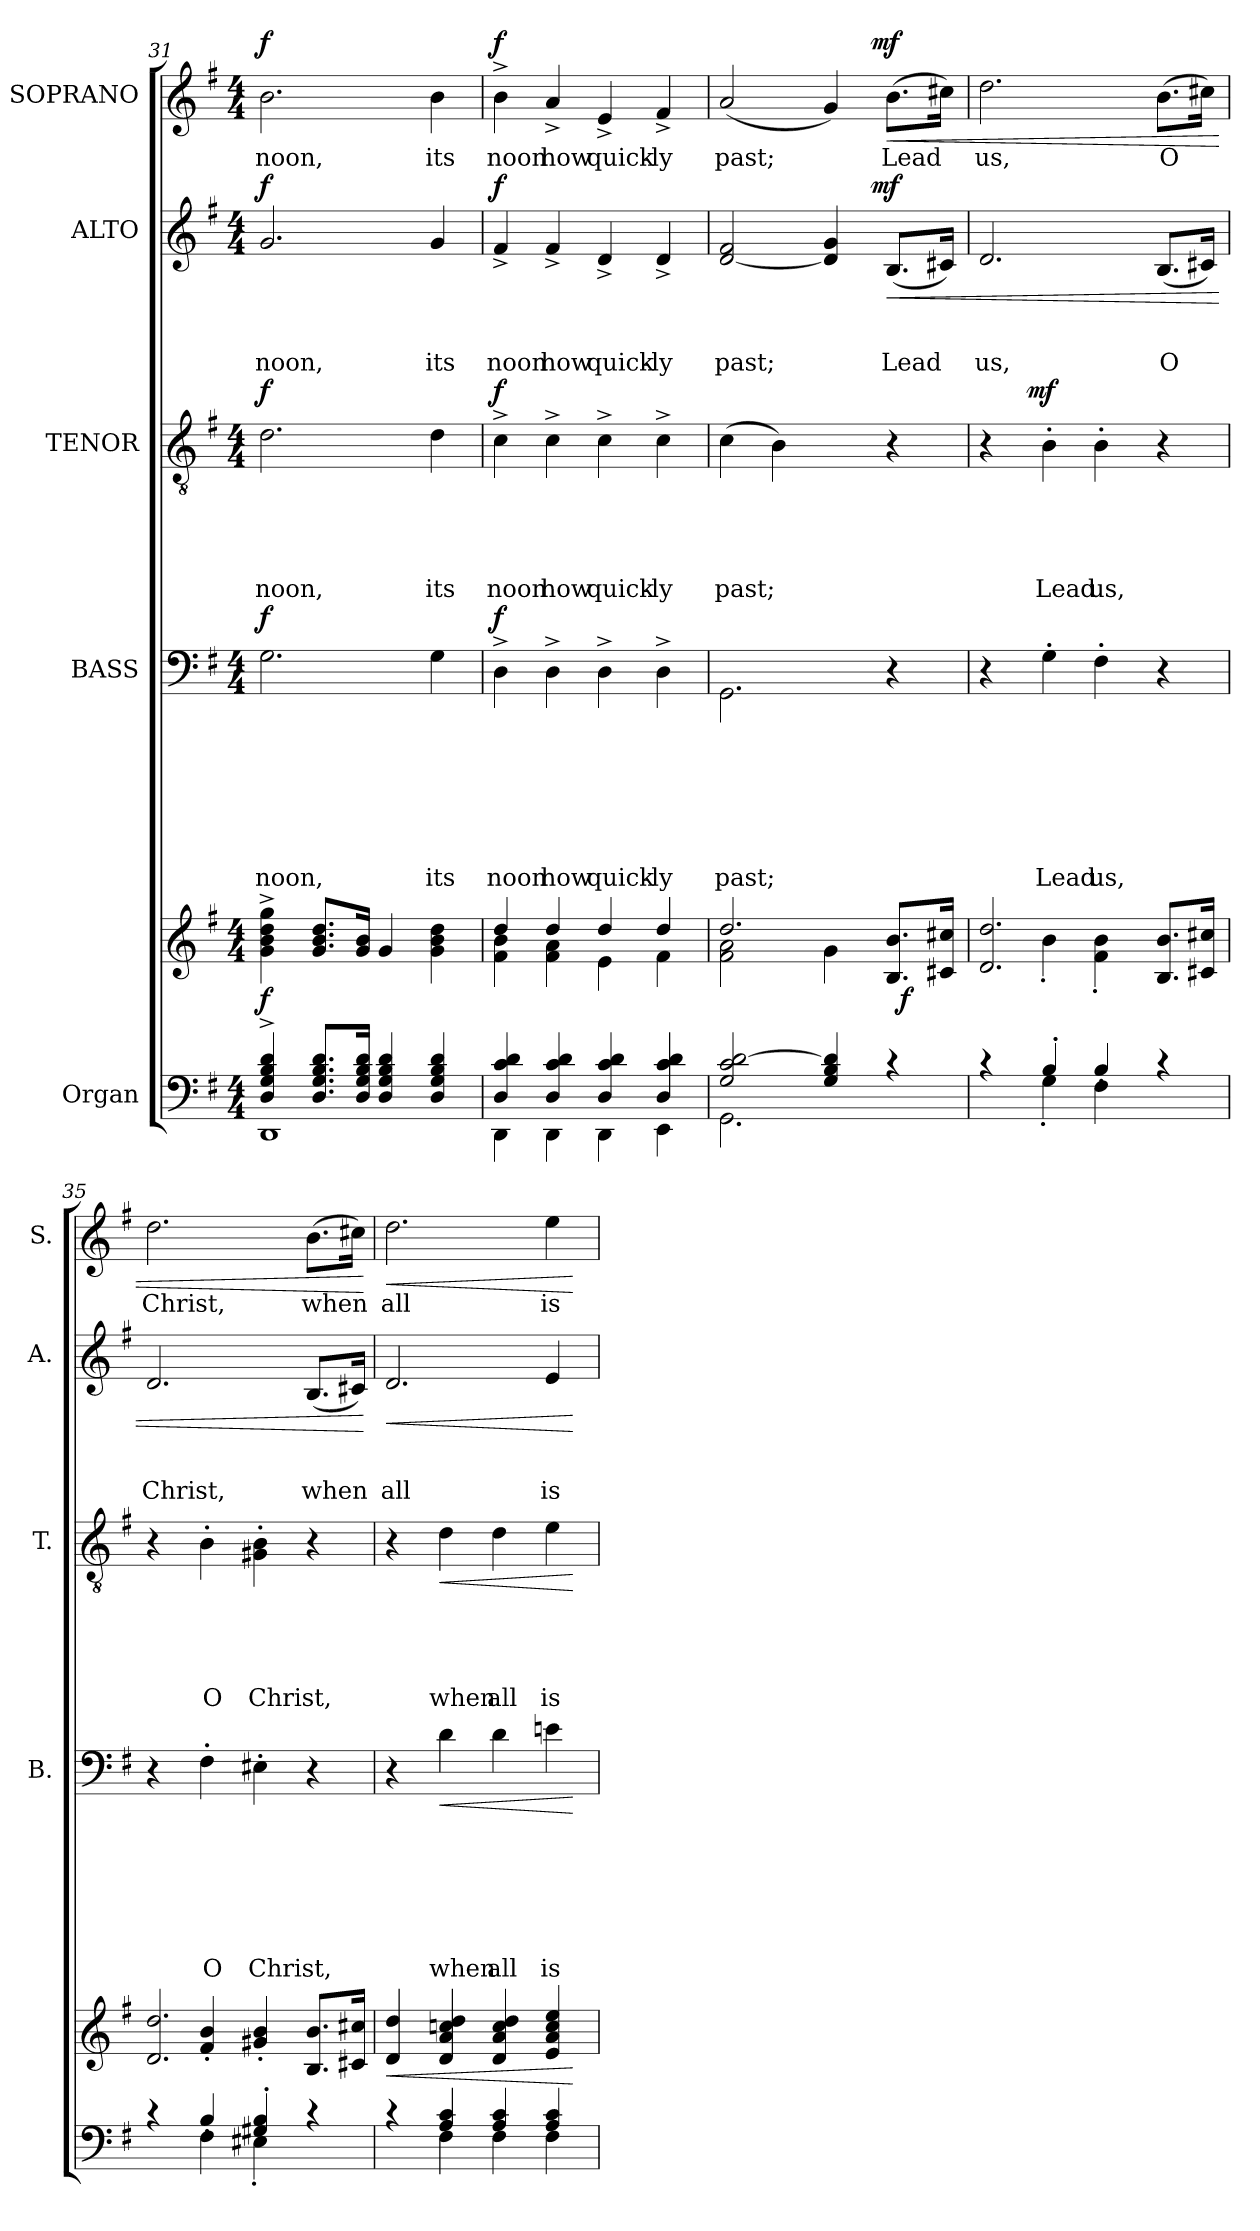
**kern	**kern	**dynam	**kern	**text	**text	**text	**text	**text	**text	**text	**dynam	**kern	**text	**text	**text	**text	**text	**dynam	**kern	**text	**text	**text	**dynam	**kern	**text	**dynam
*part5	*part5	*part5	*part4	*part4	*part4	*part4	*part4	*part4	*part4	*part4	*part4	*part3	*part3	*part3	*part3	*part3	*part3	*part3	*part2	*part2	*part2	*part2	*part2	*part1	*part1	*part1
*staff6	*staff5	*staff5/6	*staff4	*staff4	*staff4	*staff4	*staff4	*staff4	*staff4	*staff4	*staff4	*staff3	*staff3	*staff3	*staff3	*staff3	*staff3	*staff3	*staff2	*staff2	*staff2	*staff2	*staff2	*staff1	*staff1	*staff1
*I"Organ	*	*	*I"BASS	*	*	*	*	*	*	*	*	*I"TENOR	*	*	*	*	*	*	*I"ALTO	*	*	*	*	*I"SOPRANO	*	*
*	*	*	*I'B.	*	*	*	*	*	*	*	*	*I'T.	*	*	*	*	*	*	*I'A.	*	*	*	*	*I'S.	*	*
*clefF4	*clefG2	*	*clefF4	*	*	*	*	*	*	*	*	*clefGv2	*	*	*	*	*	*	*clefG2	*	*	*	*	*clefG2	*	*
*k[f#]	*k[f#]	*	*k[f#]	*	*	*	*	*	*	*	*	*k[f#]	*	*	*	*	*	*	*k[f#]	*	*	*	*	*k[f#]	*	*
*G:	*G:	*	*G:	*	*	*	*	*	*	*	*	*G:	*	*	*	*	*	*	*G:	*	*	*	*	*G:	*	*
*M4/4	*M4/4	*	*M4/4	*	*	*	*	*	*	*	*	*M4/4	*	*	*	*	*	*	*M4/4	*	*	*	*	*M4/4	*	*
=31	=31	=31	=31	=31	=31	=31	=31	=31	=31	=31	=31	=31	=31	=31	=31	=31	=31	=31	=31	=31	=31	=31	=31	=31	=31	=31
*^	*	*	*	*	*	*	*	*	*	*	*	*	*	*	*	*	*	*	*	*	*	*	*	*	*	*
!	!	!	!LO:DY:a=2	!	!	!	!	!	!	!	!LO:LY:b	!LO:DY:a	!	!	!	!	!	!LO:LY:b	!LO:DY:a	!	!	!	!LO:LY:b	!LO:DY:a	!	!LO:LY:b	!LO:DY:a
4D/^> 4G/^> 4B/^> 4d/^>	1DD	4g\^> 4b\^> 4dd\^> 4gg\^>	f	2.G\	.	.	.	.	.	.	noon,	f	2.d\	.	.	.	.	noon,	f	2.g/	.	.	noon,	f	2.b\	noon,	f
8.D/ 8.G/ 8.B/ 8.d/L	.	8.g/ 8.b/ 8.dd/L	.	.	.	.	.	.	.	.	.	.	.	.	.	.	.	.	.	.	.	.	.	.	.	.	.
16D/ 16G/ 16B/ 16d/Jk	.	16g/ 16b/Jk	.	.	.	.	.	.	.	.	.	.	.	.	.	.	.	.	.	.	.	.	.	.	.	.	.
4D/ 4G/ 4B/ 4d/	.	4g/	.	.	.	.	.	.	.	.	.	.	.	.	.	.	.	.	.	.	.	.	.	.	.	.	.
!	!	!	!	!	!	!	!	!	!	!	!LO:LY:b	!	!	!	!	!	!	!LO:LY:b	!	!	!	!	!LO:LY:b	!	!	!LO:LY:b	!
4D/ 4G/ 4B/ 4d/	.	4g\ 4b\ 4dd\	.	4G\	.	.	.	.	.	.	its	.	4d\	.	.	.	.	its	.	4g/	.	.	its	.	4b\	its	.
!!LO:LB:g=z
=32	=32	=32	=32	=32	=32	=32	=32	=32	=32	=32	=32	=32	=32	=32	=32	=32	=32	=32	=32	=32	=32	=32	=32	=32	=32	=32	=32
*	*	*^	*	*	*	*	*	*	*	*	*	*	*	*	*	*	*	*	*	*	*	*	*	*	*	*	*
!	!	!	!	!	!	!	!	!	!	!	!	!LO:LY:b	!LO:DY:a	!	!	!	!	!	!LO:LY:b	!LO:DY:a	!	!	!	!LO:LY:b	!LO:DY:a	!	!LO:LY:b	!LO:DY:a
4D/ 4c/ 4d/	4DD\	4dd/	4f#\ 4b\	.	4D^>\	.	.	.	.	.	.	noon	f	4c^>\	.	.	.	.	noon	f	4f#^</	.	.	noon	f	4b^>\	noon	f
!	!	!	!	!	!	!	!	!	!	!	!	!LO:LY:b	!	!	!	!	!	!	!LO:LY:b	!	!	!	!	!LO:LY:b	!	!	!LO:LY:b	!
4D/ 4c/ 4d/	4DD\	4dd/	4f#\ 4a\	.	4D^>\	.	.	.	.	.	.	how	.	4c^>\	.	.	.	.	how	.	4f#^</	.	.	how	.	4a^</	how	.
!	!	!	!	!	!	!	!	!	!	!	!	!LO:LY:b	!	!	!	!	!	!	!LO:LY:b	!	!	!	!	!LO:LY:b	!	!	!LO:LY:b	!
4D/ 4c/ 4d/	4DD\	4dd/	4e\	.	4D^>\	.	.	.	.	.	.	quick-	.	4c^>\	.	.	.	.	quick-	.	4d^</	.	.	quick-	.	4e^</	quick-	.
!	!	!	!	!	!	!	!	!	!	!	!	!LO:LY:b	!	!	!	!	!	!	!LO:LY:b	!	!	!	!	!LO:LY:b	!	!	!LO:LY:b	!
4D/ 4c/ 4d/	4EE\	4dd/	4f#\	.	4D^>\	.	.	.	.	.	.	-ly	.	4c^>\	.	.	.	.	-ly	.	4d^</	.	.	-ly	.	4f#^</	-ly	.
=33	=33	=33	=33	=33	=33	=33	=33	=33	=33	=33	=33	=33	=33	=33	=33	=33	=33	=33	=33	=33	=33	=33	=33	=33	=33	=33	=33	=33
!	!	!	!	!	!	!	!	!	!	!	!	!LO:LY:b	!	!	!	!	!	!	!LO:LY:b	!	!	!	!	!LO:LY:b	!	!	!LO:LY:b	!
*	*	*	*^	*	*	*	*	*	*	*	*	*	*	*	*	*	*	*	*	*	*^	*	*	*	*	*^	*	*
2G/ 2c/ [>2d/	2.GG\	2.dd/	2f#\ 2a\	2ryy	.	2.GG\	.	.	.	.	.	.	past;	.	(<4c\	.	.	.	.	past;	.	[<2d/ 2f#/	2ryy	.	.	past;	.	(<2a/	2ryy	past;	.
.	.	.	.	.	.	.	.	.	.	.	.	.	.	.	4B\)	.	.	.	.	.	.	.	.	.	.	.	.	.	.	.	.
4G/ 4B/ 4d/]	.	.	4g\	4ryy	.	.	.	.	.	.	.	.	.	.	4ryy	.	.	.	.	.	.	4d/] 4g/	8..ryy	.	.	.	.	4g/)	8..ryy	.	.
!	!	!	!	!	!	!	!	!	!	!	!	!	!	!	!	!	!	!	!	!	!	!	!	!	!	!	!LO:DY:a	!	!	!	!LO:DY:a
.	.	.	.	.	.	.	.	.	.	.	.	.	.	.	.	.	.	.	.	.	.	.	4ryy	.	.	.	mf	.	4ryy	.	mf
!	!	!	!	!	!	!	!	!	!	!	!	!	!	!	!	!	!	!	!	!	!	!	!	!	!	!LO:LY:b	!LO:HP:b	!	!	!LO:LY:b	!LO:HP:b
4rc	4ryy	8.B/ 8.b/L	4ryy	32ryy	.	4r	.	.	.	.	.	.	.	.	4r	.	.	.	.	.	.	(<8.B/L	.	.	.	Lead	<	(>8.b\L	.	Lead	<
!	!	!	!	!	!LO:DY:b	!	!	!	!	!	!	!	!	!	!	!	!	!	!	!	!	!	!	!	!	!	!	!	!	!	!
.	.	.	.	8..ryy	f	.	.	.	.	.	.	.	.	.	.	.	.	.	.	.	.	.	.	.	.	.	.	.	.	.	.
.	.	16c#X/ 16cc#X/Jk	.	.	.	.	.	.	.	.	.	.	.	.	.	.	.	.	.	.	.	16c#X/Jk)	.	.	.	.	.	16cc#X\Jk)	.	.	.
.	.	.	.	.	.	.	.	.	.	.	.	.	.	.	.	.	.	.	.	.	.	.	32ryy	.	.	.	.	.	32ryy	.	.
=34	=34	=34	=34	=34	=34	=34	=34	=34	=34	=34	=34	=34	=34	=34	=34	=34	=34	=34	=34	=34	=34	=34	=34	=34	=34	=34	=34	=34	=34	=34	=34
!	!	!	!	!	!	!	!	!	!	!	!	!	!	!	!	!	!	!	!	!	!	!	!	!	!	!LO:LY:b	!	!	!	!LO:LY:b	!
*	*	*	*	*	*	*	*	*	*	*	*	*	*	*	*	*	*	*	*	*	*	*v	*v	*	*	*	*	*	*	*	*
*	*	*	*v	*v	*	*	*	*	*	*	*	*	*	*	*^	*	*	*	*	*	*	*	*	*	*	*	*v	*v	*	*
4rc	4ryy	2.d/ 2.dd/	4ryy	.	4r	.	.	.	.	.	.	.	.	4r	8..ryy	.	.	.	.	.	.	2.d/	.	.	us,	.	2.dd\	us,	.
!	!	!	!	!	!	!	!	!	!	!	!	!	!	!	!	!	!	!	!	!	!LO:DY:a	!	!	!	!	!	!	!	!
.	.	.	.	.	.	.	.	.	.	.	.	.	.	.	2ryy	.	.	.	.	.	mf	.	.	.	.	.	.	.	.
!	!	!	!	!	!	!	!	!	!	!	!	!LO:LY:b	!	!	!	!	!	!	!	!LO:LY:b	!	!	!	!	!	!	!	!	!
4B'>/	4G'<\	.	4b'<\	.	4G'>\	.	.	.	.	.	.	Lead	.	4B'>\	.	.	.	.	.	Lead	.	.	.	.	.	.	.	.	.
!	!	!	!	!	!	!	!	!	!	!	!	!LO:LY:b	!	!	!	!	!	!	!	!LO:LY:b	!	!	!	!	!	!	!	!	!
4F#'<\	4B'>/	.	4f#\'< 4b\'<	.	4F#'>\	.	.	.	.	.	.	us,	.	4B'>\	.	.	.	.	.	us,	.	.	.	.	.	.	.	.	.
.	.	.	.	.	.	.	.	.	.	.	.	.	.	.	4ryy	.	.	.	.	.	.	.	.	.	.	.	.	.	.
!	!	!	!	!	!	!	!	!	!	!	!	!	!	!	!	!	!	!	!	!	!	!	!	!	!LO:LY:b	!	!	!LO:LY:b	!
4rc	4ryy	4ryy	8.B/ 8.b/L	.	4r	.	.	.	.	.	.	.	.	4r	.	.	.	.	.	.	.	(<8.B/L	.	.	O	.	(>8.b\L	O	.
.	.	.	16c#X/ 16cc#X/Jk	.	.	.	.	.	.	.	.	.	.	.	.	.	.	.	.	.	.	16c#X/Jk)	.	.	.	.	16cc#X\Jk)	.	.
.	.	.	.	.	.	.	.	.	.	.	.	.	.	.	32ryy	.	.	.	.	.	.	.	.	.	.	.	.	.	.
=35	=35	=35	=35	=35	=35	=35	=35	=35	=35	=35	=35	=35	=35	=35	=35	=35	=35	=35	=35	=35	=35	=35	=35	=35	=35	=35	=35	=35	=35
!	!	!	!	!	!	!	!	!	!	!	!	!	!	!	!	!	!	!	!	!	!	!	!	!	!LO:LY:b	!	!	!LO:LY:b	!
*	*	*	*	*	*	*	*	*	*	*	*	*	*	*v	*v	*	*	*	*	*	*	*	*	*	*	*	*	*	*
4rc	4ryy	2.d/ 2.dd/	4ryy	.	4r	.	.	.	.	.	.	.	.	4r	.	.	.	.	.	.	2.d/	.	.	Christ,	.	2.dd\	Christ,	.
!	!	!	!	!	!	!	!	!	!	!	!	!LO:LY:b	!	!	!	!	!	!	!LO:LY:b	!	!	!	!	!	!	!	!	!
4F#'<\	4B'>/	.	4f#/'> 4b/'>	.	4F#'>\	.	.	.	.	.	.	O	.	4B'>\	.	.	.	.	O	.	.	.	.	.	.	.	.	.
!	!	!	!	!	!	!	!	!	!	!	!	!LO:LY:b	!	!	!	!	!	!	!LO:LY:b	!	!	!	!	!	!	!	!	!
4G#X/'> 4B/'>	4E#X'<\	.	4g#X/'> 4b/'>	.	4E#X'>\	.	.	.	.	.	.	Christ,	.	4G#X\'< 4B\'<	.	.	.	.	Christ,	.	.	.	.	.	.	.	.	.
!	!	!	!	!	!	!	!	!	!	!	!	!	!	!	!	!	!	!	!	!	!	!	!	!LO:LY:b	!	!	!LO:LY:b	!
4rc	4ryy	4ryy	8.B/ 8.b/L	.	4r	.	.	.	.	.	.	.	.	4r	.	.	.	.	.	.	(<8.B/L	.	.	when	.	(>8.b\L	when	.
.	.	.	16c#X/ 16cc#X/Jk	.	.	.	.	.	.	.	.	.	.	.	.	.	.	.	.	.	16c#X/Jk)	.	.	.	.	16cc#X\Jk)	.	.
*v	*v	*	*	*	*	*	*	*	*	*	*	*	*	*	*	*	*	*	*	*	*	*	*	*	*	*	*	*
*	*v	*v	*	*	*	*	*	*	*	*	*	*	*	*	*	*	*	*	*	*	*	*	*	*	*	*	*
.	.	.	.	.	.	.	.	.	.	.	.	.	.	.	.	.	.	.	.	.	.	.	[	.	.	[
!!LO:PB:g=z
=36	=36	=36	=36	=36	=36	=36	=36	=36	=36	=36	=36	=36	=36	=36	=36	=36	=36	=36	=36	=36	=36	=36	=36	=36	=36	=36
*^	*	*	*	*	*	*	*	*	*	*	*	*	*	*	*	*	*	*	*	*	*	*	*	*	*	*
!	!	!	!LO:HP:b	!	!	!	!	!	!	!	!	!	!	!	!	!	!	!	!	!	!	!	!LO:LY:b	!LO:HP:b	!	!LO:LY:b	!LO:HP:b
4rc	4ryy	4d/ 4dd/	<	4r	.	.	.	.	.	.	.	.	4r	.	.	.	.	.	.	2.d/	.	.	all	<	2.dd\	all	<
!	!	!	!	!	!	!	!	!	!	!	!LO:LY:b	!LO:HP:b	!	!	!	!	!	!LO:LY:b	!LO:HP:b	!	!	!	!	!	!	!	!
4A/ 4c/	4F#\	4d/ 4a/ 4ccn/ 4dd/	.	4d\	.	.	.	.	.	.	when	<	4d\	.	.	.	.	when	<	.	.	.	.	.	.	.	.
!	!	!	!	!	!	!	!	!	!	!	!LO:LY:b	!	!	!	!	!	!	!LO:LY:b	!	!	!	!	!	!	!	!	!
4A/ 4c/	4F#\	4d/ 4a/ 4cc/ 4dd/	.	4d\	.	.	.	.	.	.	all	.	4d\	.	.	.	.	all	.	.	.	.	.	.	.	.	.
!	!	!	!	!	!	!	!	!	!	!	!LO:LY:b	!	!	!	!	!	!	!LO:LY:b	!	!	!	!	!LO:LY:b	!	!	!LO:LY:b	!
4A/ 4c/	4F#\	4e/ 4a/ 4cc/ 4ee/	.	4en\	.	.	.	.	.	.	is	.	4e\	.	.	.	.	is	.	4e/	.	.	is	.	4ee\	is	.
*v	*v	*	*	*	*	*	*	*	*	*	*	*	*	*	*	*	*	*	*	*	*	*	*	*	*	*	*
.	.	[	.	.	.	.	.	.	.	.	[	.	.	.	.	.	.	[	.	.	.	.	[	.	.	[
=	=	=	=	=	=	=	=	=	=	=	=	=	=	=	=	=	=	=	=	=	=	=	=	=	=	=
*-	*-	*-	*-	*-	*-	*-	*-	*-	*-	*-	*-	*-	*-	*-	*-	*-	*-	*-	*-	*-	*-	*-	*-	*-	*-	*-
